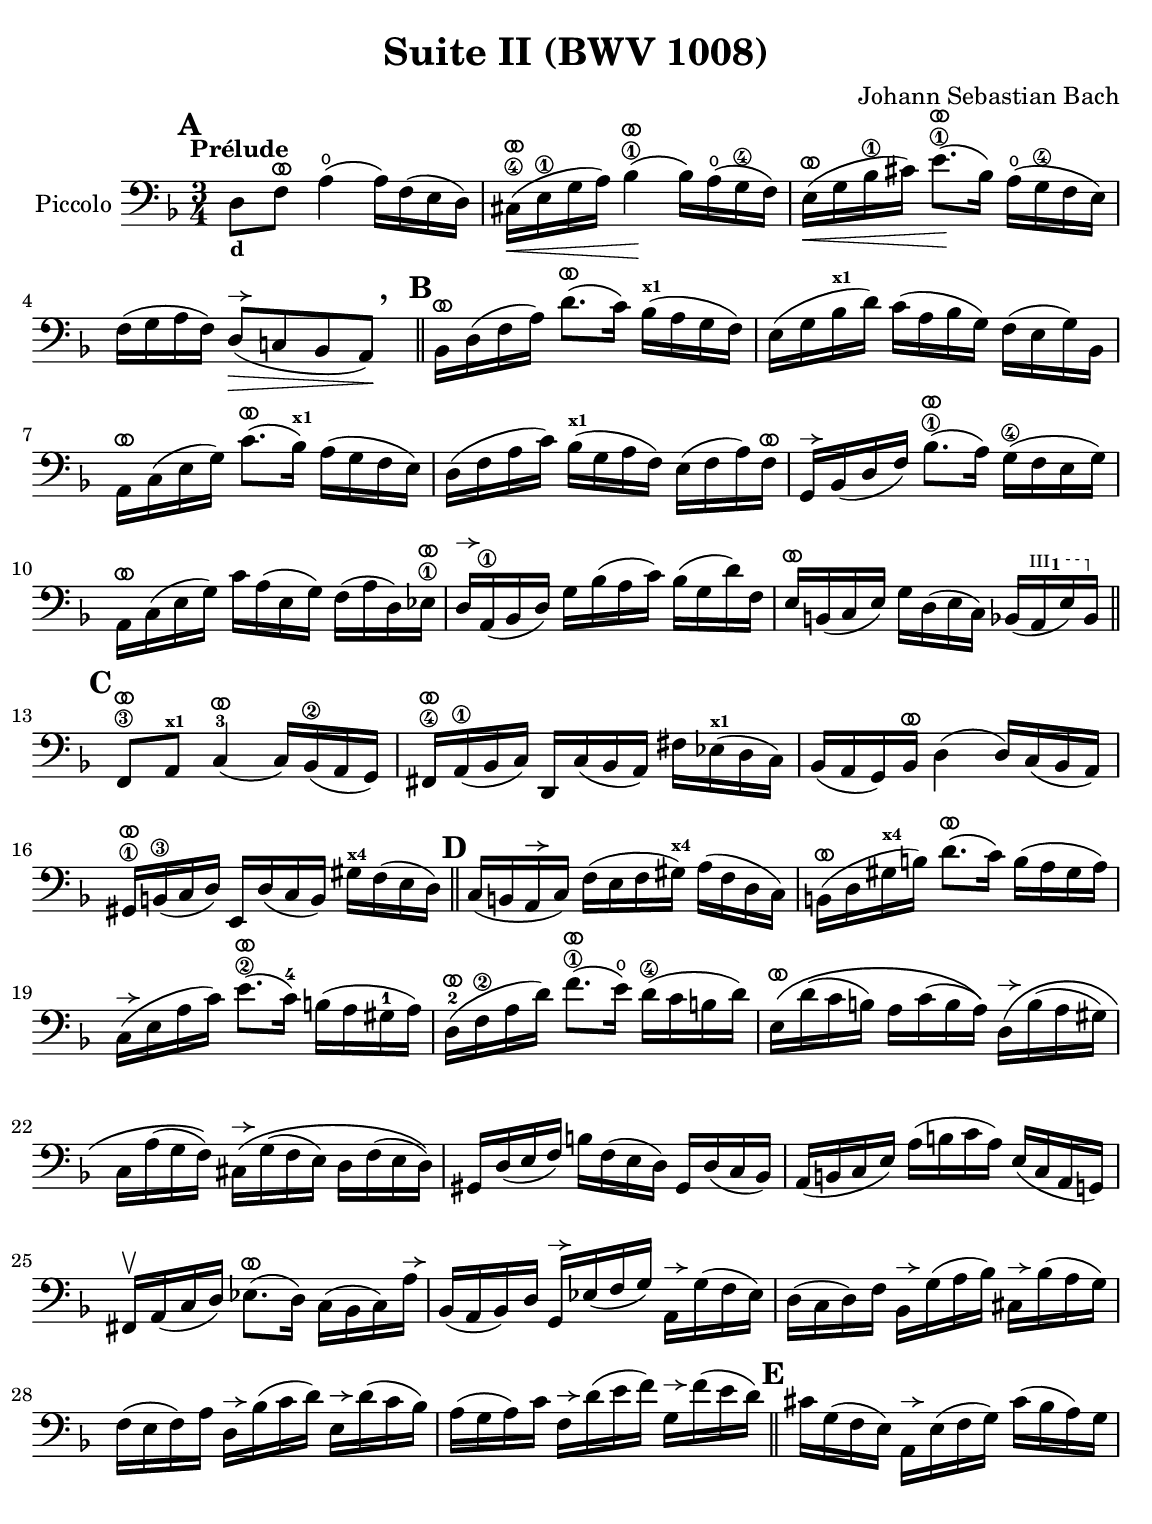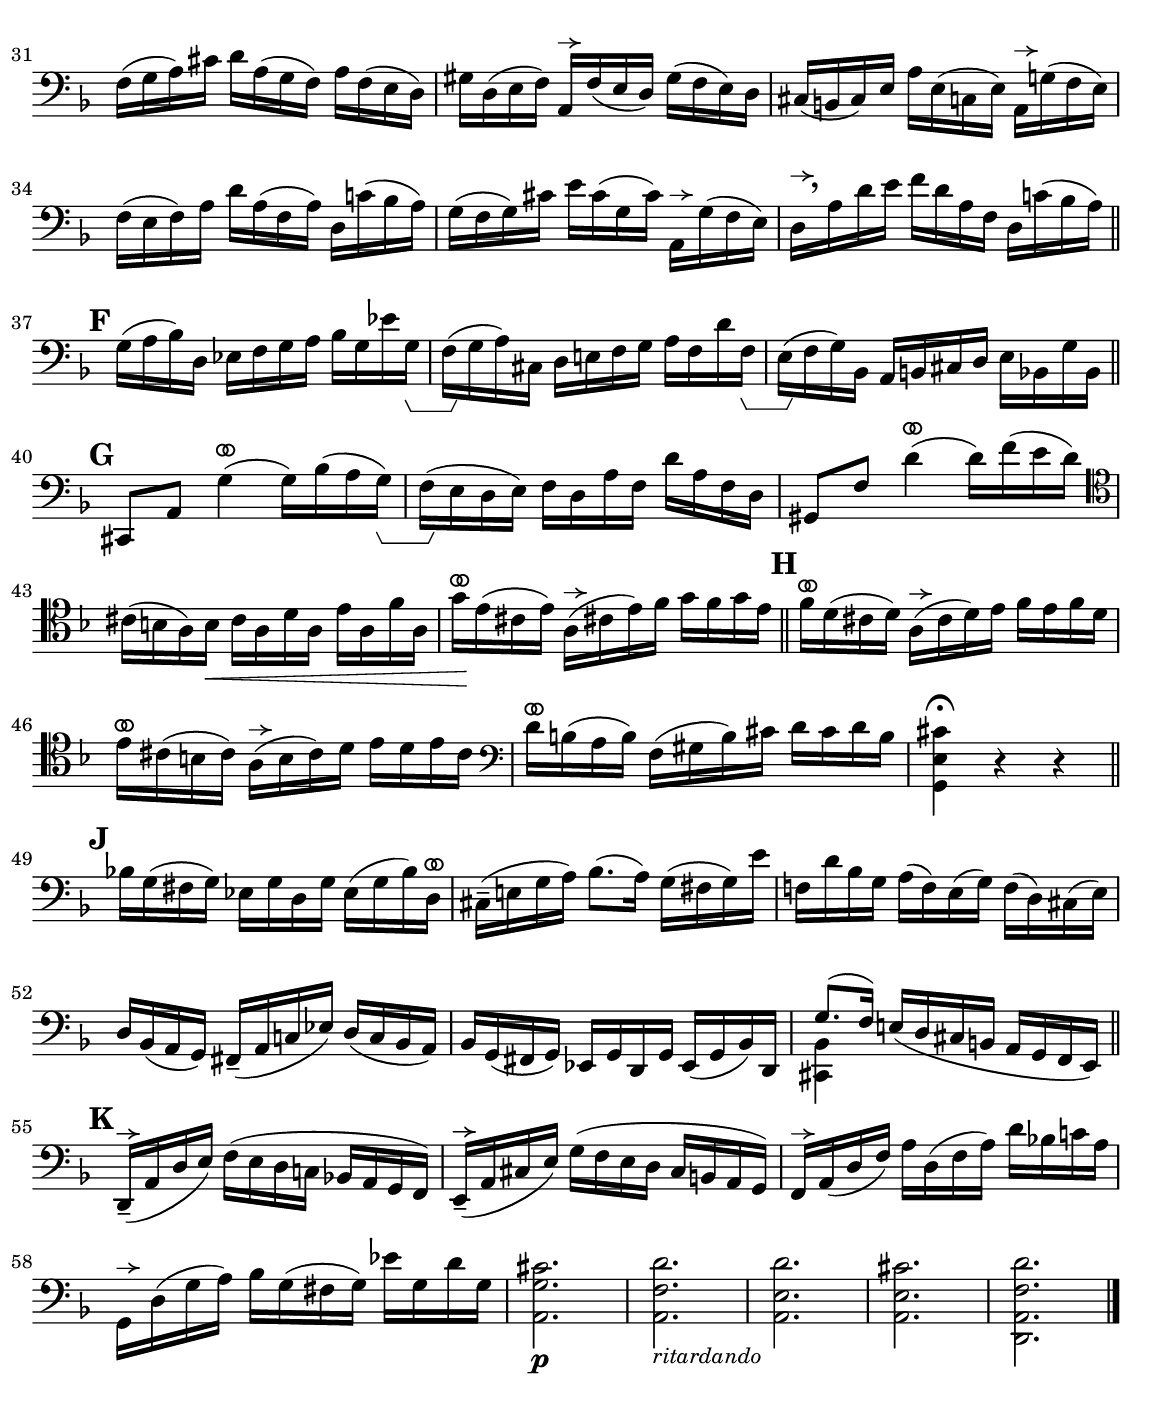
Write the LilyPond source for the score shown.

#(set-global-staff-size 21)

\version "2.24.0"

\header {
  title = "Suite II (BWV 1008)"
  composer = "Johann Sebastian Bach"
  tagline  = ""
}

\language "italiano"

% iPad Pro 12.9

\paper {
  paper-width  = 195\mm
  paper-height = 260\mm
%  indent = #0
%  page-count = #2
  line-width = #184
  print-page-number = ##f
  ragged-last-bottom = ##t
  ragged-bottom = ##f
%  ragged-last = ##t
}

% \phrasingSlurDashed
% \SlurDashed
% \slurSolid

allongerUne = \markup {
  \center-column {
    \combine
    \draw-line #'(-2 . 0)
    \arrow-head #X #RIGHT ##f
  }
}

ringsps = #"
  0.15 setlinewidth
  0.9 0.6 moveto
  0.4 0.6 0.5 0 361 arc
  stroke
  1.0 0.6 0.5 0 361 arc
  stroke
  "

vibrato = \markup {
  \with-dimensions #'(-0.2 . 1.6) #'(0 . 1.2)
  \postscript #ringsps
}

startModernBarre =
#(define-event-function (fretnum partial)
   (number? number?)
    #{
      \tweak bound-details.left.text
        \markup
          \teeny \concat {
          #(format #f "~@r" fretnum)
          \hspace #.2
          \lower #.3 \small \bold \fontsize #-2 #(number->string partial)
          \hspace #.5
        }
      \tweak font-size -1
      \tweak font-shape #'upright
      \tweak style #'dashed-line
      \tweak dash-fraction #0.3
      \tweak dash-period #1
      \tweak bound-details.left.stencil-align-dir-y #0.35
      \tweak bound-details.left.padding 2.5 % was 0.25
      \tweak bound-details.left.attach-dir -1
      \tweak bound-details.left-broken.text ##f
      \tweak bound-details.left-broken.attach-dir -1
      %% adjust the numeric values to fit your needs:
      \tweak bound-details.left-broken.padding 0.5 %% was 1.5
      \tweak bound-details.right-broken.padding 0
      \tweak bound-details.right.padding 0.25
      \tweak bound-details.right.attach-dir 2
      \tweak bound-details.right-broken.text ##f
      \tweak bound-details.right.text
        \markup
          \with-dimensions #'(0 . 0) #'(-.3 . 0) %% was (0 . -1)
          \draw-line #'(0 . -1)
      \startTextSpan
   #})

stopBarre = \stopTextSpan

% Analysis brackets under the staff

\layout {
  \context {
    \Voice
    \consists "Horizontal_bracket_engraver"
  }
}

\score {
  \new Staff 
  \with{instrumentName=#"Piccolo"}{
    \override Hairpin.to-barline = ##f
    \override BreathingSign.text = \markup {
      \translate #'(-1.75 . 1.6)
      \musicglyph "scripts.rcomma"
    }

    \tempo "Prélude"
    \time 3/4
    \key re \minor
    \clef "bass"

      \mark \default
      re8_\markup{\bold\small d} fa8^\vibrato la4(\open la16) fa16( mi16 re16)
    | dod16(\4^\vibrato\< mi16\1 sol16 la16) sib4\1^\vibrato(\! sib16) la16(\open sol16\4 fa16)
    | mi16(^\vibrato\< sol16 sib16\1 dod'16) mi'8.\1^\vibrato(\! sib16) la16(\open sol16\4 fa16 mi16)
    | fa16( sol16 la16 fa16) re8(^\allongerUne\> do!8 sib,8 la,8)\!\breathe
    \bar "||" \mark \default 
      sib,16[^\vibrato re16( fa16 la16)] re'8.^\vibrato( do'16) sib16(^\markup{\bold\teeny x1} la16 sol16 fa16)
    | mi16( sol16 sib16^\markup{\bold\teeny x1} re'16) do'16( la16 sib16 sol16) fa16( mi16 sol16) sib,16
    | la,16[^\vibrato do16( mi16 sol16)] do'8.^\vibrato( sib16)^\markup{\bold\teeny x1} la16( sol16 fa16 mi16)
    | re16( fa16 la16 do'16) sib16(^\markup{\bold\teeny x1} sol16 la16 fa16) mi16( fa16 la16) fa16^\vibrato
    | sol,16[^\allongerUne sib,16( re16 fa16)] sib8.\1^\vibrato( la16) sol16(\4 fa16 mi16 sol16)
    | la,16^\vibrato do16( mi16 sol16) do'16 la16( mi16 sol16) fa16( la16 re16) mib16\1^\vibrato
    | re16^\allongerUne la,16(\1 sib,16 re16) sol16 sib16( la16 do'16) sib16( sol16 re'16) fa16
    | mi16^\vibrato si,16( do16 mi16) sol16 re16( mi16 do16) sib,16( \startModernBarre #3 #1 la,16 mi16) sib,16 \stopBarre 
    \bar "||" \mark \default
      fa,8\3^\vibrato la,8^\markup{\bold\teeny x1} do4(-3^\vibrato do16) sib,16(\2 la,16 sol,16)
    | fad,16\4^\vibrato la,16(\1 sib,16 do16) re,16 do16( sib,16 la,16) 
      fad16 mib16(^\markup{\bold\teeny x1} re16 do16)
    | sib,16( la,16 sol,16) sib,16^\vibrato re4( re16) do16( sib,16 la,16)
    | sold,16\1^\vibrato si,16(\3 do16 re16) mi,16 re16( do16 si,16) sold16^\markup{\bold\teeny x4} fa16( mi16 re16)
    \bar "||" \mark \default
      do16( si,16 la,16^\allongerUne do16) fa16( mi16 fa16 sold16)^\markup{\bold\teeny x4} la16( fa16 re16 do16)
    | si,16(^\vibrato re16 sold16^\markup{\bold\teeny x4} si16) re'8.(^\vibrato do'16) si16( la16 sold16 la16)
    | do16(^\allongerUne mi16 la16 do'16) mi'8.(\2^\vibrato do'16)-4 si16( la16 sold16-1 la16) 
    | re16(-2^\vibrato fa16\2 la16 re'16) fa'8.(\1^\vibrato mi'16)\open re'16(\4 do'16 si16 re'16)
    | mi16\(^\vibrato re'16( do'16 si16) la16 do'16( si16 la16)\)
      re16\(^\allongerUne si16( la16 sold16)
    | do16 la16( sol16 fa16)\) 
      dod16^\allongerUne\( sol16( fa16 mi16) re16 fa16( mi16 re16)\)
    | sold,16 re16( mi16 fa16) si16 fa16( mi16 re16) sold,16 re16( do16 sib,16)
    | la,16( si,16 do16 mi16) la16( si16 do'16 la16) mi16( do16 la,16 sol,!16)
    | fad,16\upbow la,16( do16 re16) mib8.(^\vibrato re16) do16( sib,16 do16) la16^\allongerUne
    | sib,16( la,16 sib,16) re16 sol,16^\allongerUne mib16( fa16 sol16) 
      la,16^\allongerUne sol16( fa16 mib16)
    | re16( do16 re16) fa16 sib,16^\allongerUne sol16( la16 sib16) 
      dod16^\allongerUne sib16( la16 sol16)
    | fa16( mi16 fa16) la16 re16^\allongerUne sib16( do'16 re'16)
      mi16^\allongerUne re'16( do'16 sib16)
    | la16( sol16 la16) do'16 fa16^\allongerUne re'16( mi'16 fa'16)
      sol16^\allongerUne fa'16( mi'16 re'16)
    \bar "||" \mark \default
      dod'16 sol16( fa16 mi16) la,16^\allongerUne mi16( fa16 sol16) dod'16( sib16 la16) sol16
    | fa16( sol16 la16) dod'16 re'16 la16( sol16 fa16) la16 fa16( mi16 re16)
    | sold16 re16( mi16 fa16) la,16^\allongerUne fa16( mi16 re16) sold16( fa16 mi16) re16
    | dod16( si,16 dod16) mi16 la16 mi16( do16 mi16) la,16^\allongerUne sol!16( fa16 mi16)
    | fa16( mi16 fa16) la16 re'16 la16( fa16 la16) re16 do'!16( sib16 la16)
    | sol16( fa16 sol16) dod'16 mi'16 dod'16( sol16 dod'16)
    | la,16^\allongerUne sol16( fa16 mi16)
    | re16[^\allongerUne\breathe la16 re'16 mi'16] fa'16 re'16 la16 fa16 re16 do'!16( sib16 la16)
    \bar "||" \mark \default
    sol16( la16 sib16) re16 mib16 fa16 sol16 la16 sib16 sol16 mib'16 sol16\startGroup
    | fa16(\stopGroup sol16 la16) dod16 re16 mi!16 fa16 sol16 la16 fa16 re'16 fa16\startGroup
    | mi16(\stopGroup fa16 sol16) sib,16 la,16 si,!16 dod16 re16 mi16 sib,16 sol16 sib,16
    \bar "||" \mark \default
      dod,8 la,8 sol4^\vibrato( sol16) sib16( la16 sol16)\startGroup
    | fa16\stopGroup( mi16 re16 mi16) fa16 re16 la16 fa16 re'16 la16 fa16 re16
    | sold,8 fa8 re'4^\vibrato( re'16) fa'16( mi'16 re'16)
    | \clef "tenor"
      dod'16( si!16 la16) si16\< dod'16 la16 re'16 la16 mi'16 la16 fa'16 la16
    | sol'16\!^\vibrato mi'16( dod'16 mi'16) la16(^\allongerUne dod'!16 mi'16) fa'16
      sol'16 fa'16 sol'16 mi'16
    \bar "||" \mark \default
      fa'16^\vibrato re'16( dod'16 re'16) la16(^\allongerUne dod'16 re'16) mi'16 
      fa'16 mi'16 fa'16 re'16
    | mi'16^\vibrato dod'16( si!16 dod'16) la16(^\allongerUne si16 dod'16) re'16
      mi'16 re'16 mi'16 dod'16
    | \clef "bass" 
      re'16^\vibrato si!16( la16 si16) fa16( sold16 si16) dod'16
      re'16 dod'16 re'16 si16
    | <<dod'4\fermata mi4 sol,4>> r4 r4
    \bar "||" \mark \default
      sib!16 sol16( fad16 sol16) mib16 sol16 re16 sol16
      mib16( sol16 sib16) re16^\vibrato
    | dod16(-- mi!16 sol16 la16) sib8.( la16) sol16( fad16 sol16) mi'16
    | fa!16 re'16 sib16 sol16 la16( fa16) mi16( sol16)
      fa16( re16) dod16( mi16)
    | re16 sib,16( la,16 sol,16) fad,16--( la,16 do!16 mib16) re16( do16 sib,16 la,16)
    | sib,16 sol,16( fad,16 sol,16) mib,16 sol,16 re,16 sol,16 mib,16( sol,16 sib,16) re,16
    | <<{sol8.( fa16)}\\{<<sib,4 dod,4>>}>> mi!16( re16 dod16 si,!16 la,16 sol,16 fa,16 mi,16)
    \bar "||" \mark \default
      re,16--(^\allongerUne la,16 re16 mi16) fa16( mi16 re16 do!16 sib,!16 la,16 sol,16 fa,16)
    | mi,16--(^\allongerUne la,16 dod16 mi16) sol16( fa16 mi16 re16 dod16 si,!16 la,16 sol,16)
    | fa,16^\allongerUne la,16( re16 fa16) la16 re16( fa16 la16)
      re'16 sib!16 do'!16 la16
    | sol,16^\allongerUne re16( sol16 la16) sib16 sol16( fad16 sol16)
      mib'16 sol16 re'16 sol16
    | <<dod'2. sol2. la,2.\p>>
    | <<re'2. fa2. la,2._\markup{\italic\small "ritardando"}>> 
    | <<re'2. mi2. la,2.>>
    | <<dod'2. mi2. la,2.>>
    | <<re'2. fa2. la,2. re,2.>>
      
    
    
      \bar "|."
  }
}
